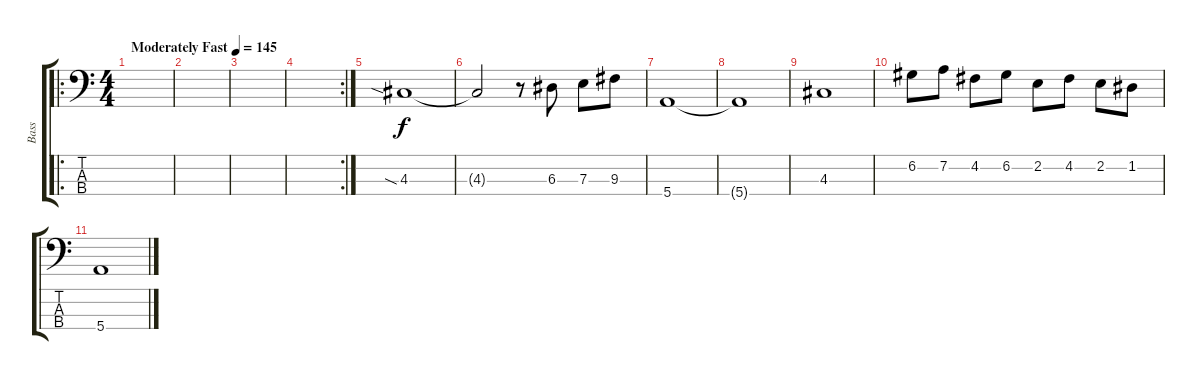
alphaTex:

\track ("Bass" "Bass") {instrument electricbassfinger}
\staff {score tabs}
\tuning (G2 D2 A1 E1) {hide}
\ro
\ts (4 4)
\tempo (145 "Moderately Fast")
\clef f4
\ks c
|
|
|
\rc 2
|
4.3{sia}.1 |
4.3{t}.2 r.8 6.3.8 7.3.8 9.3.8 |
5.4.1 |
5.4{t}.1 |
4.3.1 |
6.2.8 7.2.8 4.2.8 6.2.8 2.2.8 4.2.8 2.2.8 1.2.8 |
5.4.1
